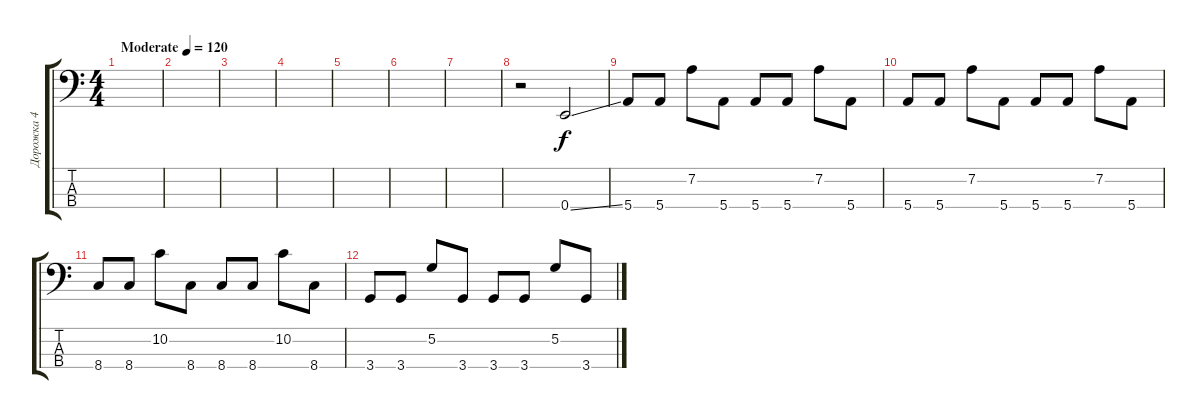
\track ("Дорожка 4" "Дорожка 4") {instrument electricbassfinger}
\staff {score tabs}
\tuning (G2 D2 A1 E1) {hide}
\ts (4 4)
\tempo (120 "Moderate")
\clef f4
\ks c
|
|
|
|
|
|
|
r.2 0.4{ss}.2 |
5.4.8 5.4.8 7.2.8 5.4.8 5.4.8 5.4.8 7.2.8 5.4.8 |
5.4.8 5.4.8 7.2.8 5.4.8 5.4.8 5.4.8 7.2.8 5.4.8 |
8.4.8 8.4.8 10.2.8 8.4.8 8.4.8 8.4.8 10.2.8 8.4.8 |
3.4.8 3.4.8 5.2.8 3.4.8 3.4.8 3.4.8 5.2.8 3.4.8
